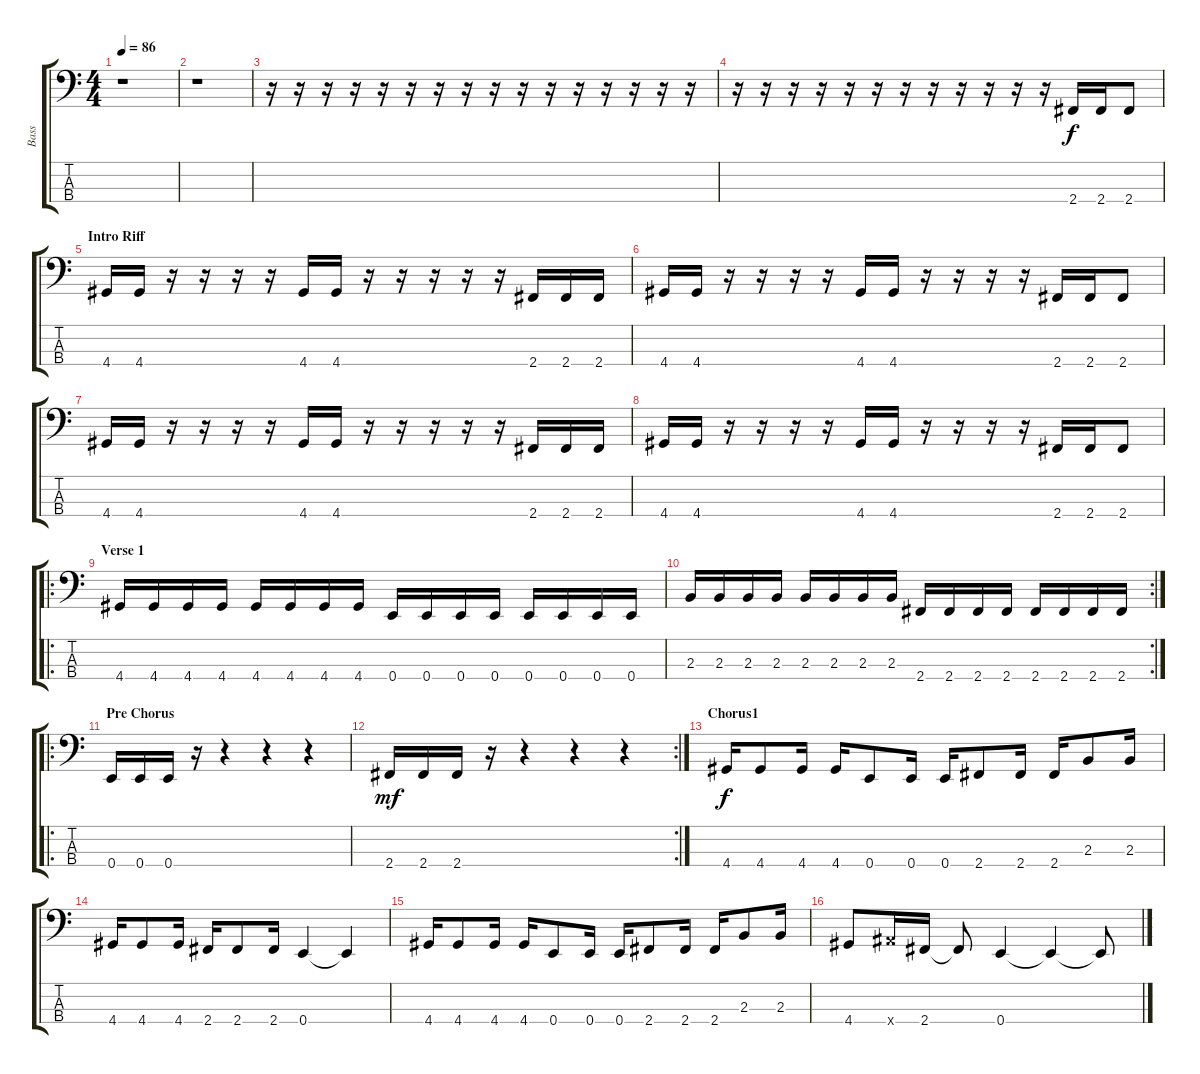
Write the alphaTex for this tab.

\track ("Bass" "Bass") {instrument electricbasspick}
\staff {score tabs}
\tuning (G2 D2 A1 E1) {hide}
\ts (4 4)
\tempo 86
\clef f4
\ks c
r.1{dy f instrument electricbasspick} |
r.1 |
r.16 r.16 r.16 r.16 r.16 r.16 r.16 r.16 r.16 r.16 r.16 r.16 r.16 r.16 r.16 r.16 |
r.16 r.16 r.16 r.16 r.16 r.16 r.16 r.16 r.16 r.16 r.16 r.16 2.4.16 2.4.16 2.4.8 |
\section ("" "Intro Riff")
4.4.16 4.4.16 r.16 r.16 r.16 r.16 4.4.16 4.4.16 r.16 r.16 r.16 r.16 r.16 2.4.16 2.4.16 2.4.16 |
4.4.16 4.4.16 r.16 r.16 r.16 r.16 4.4.16 4.4.16 r.16 r.16 r.16 r.16 2.4.16 2.4.16 2.4.8 |
4.4.16 4.4.16 r.16 r.16 r.16 r.16 4.4.16 4.4.16 r.16 r.16 r.16 r.16 r.16 2.4.16 2.4.16 2.4.16 |
4.4.16 4.4.16 r.16 r.16 r.16 r.16 4.4.16 4.4.16 r.16 r.16 r.16 r.16 2.4.16 2.4.16 2.4.8 |
\ro
\section ("" "Verse 1")
4.4.16 4.4.16 4.4.16 4.4.16 4.4.16 4.4.16 4.4.16 4.4.16 0.4.16 0.4.16 0.4.16 0.4.16 0.4.16 0.4.16 0.4.16 0.4.16 |
\rc 2
2.3.16 2.3.16 2.3.16 2.3.16 2.3.16 2.3.16 2.3.16 2.3.16 2.4.16 2.4.16 2.4.16 2.4.16 2.4.16 2.4.16 2.4.16 2.4.16 |
\ro
\section ("" "Pre Chorus")
0.4.16 0.4.16 0.4.16 r.16 r.4 r.4 r.4 |
\rc 2
2.4.16{dy mf} 2.4.16 2.4.16 r.16 r.4 r.4 r.4 |
\section ("" "Chorus1")
4.4.16{dy f} 4.4.8 4.4.16 4.4.16 0.4.8 0.4.16 0.4.16 2.4.8 2.4.16 2.4.16 2.3.8 2.3.16 |
4.4.16 4.4.8 4.4.16 2.4.16 2.4.8 2.4.16 0.4.4 0.4{t}.4 |
4.4.16 4.4.8 4.4.16 4.4.16 0.4.8 0.4.16 0.4.16 2.4.8 2.4.16 2.4.16 2.3.8 2.3.16 |
4.4.8 6.4{x}.16 2.4.16 2.4{t}.8 0.4.4 0.4{t}.4 0.4{t}.8
